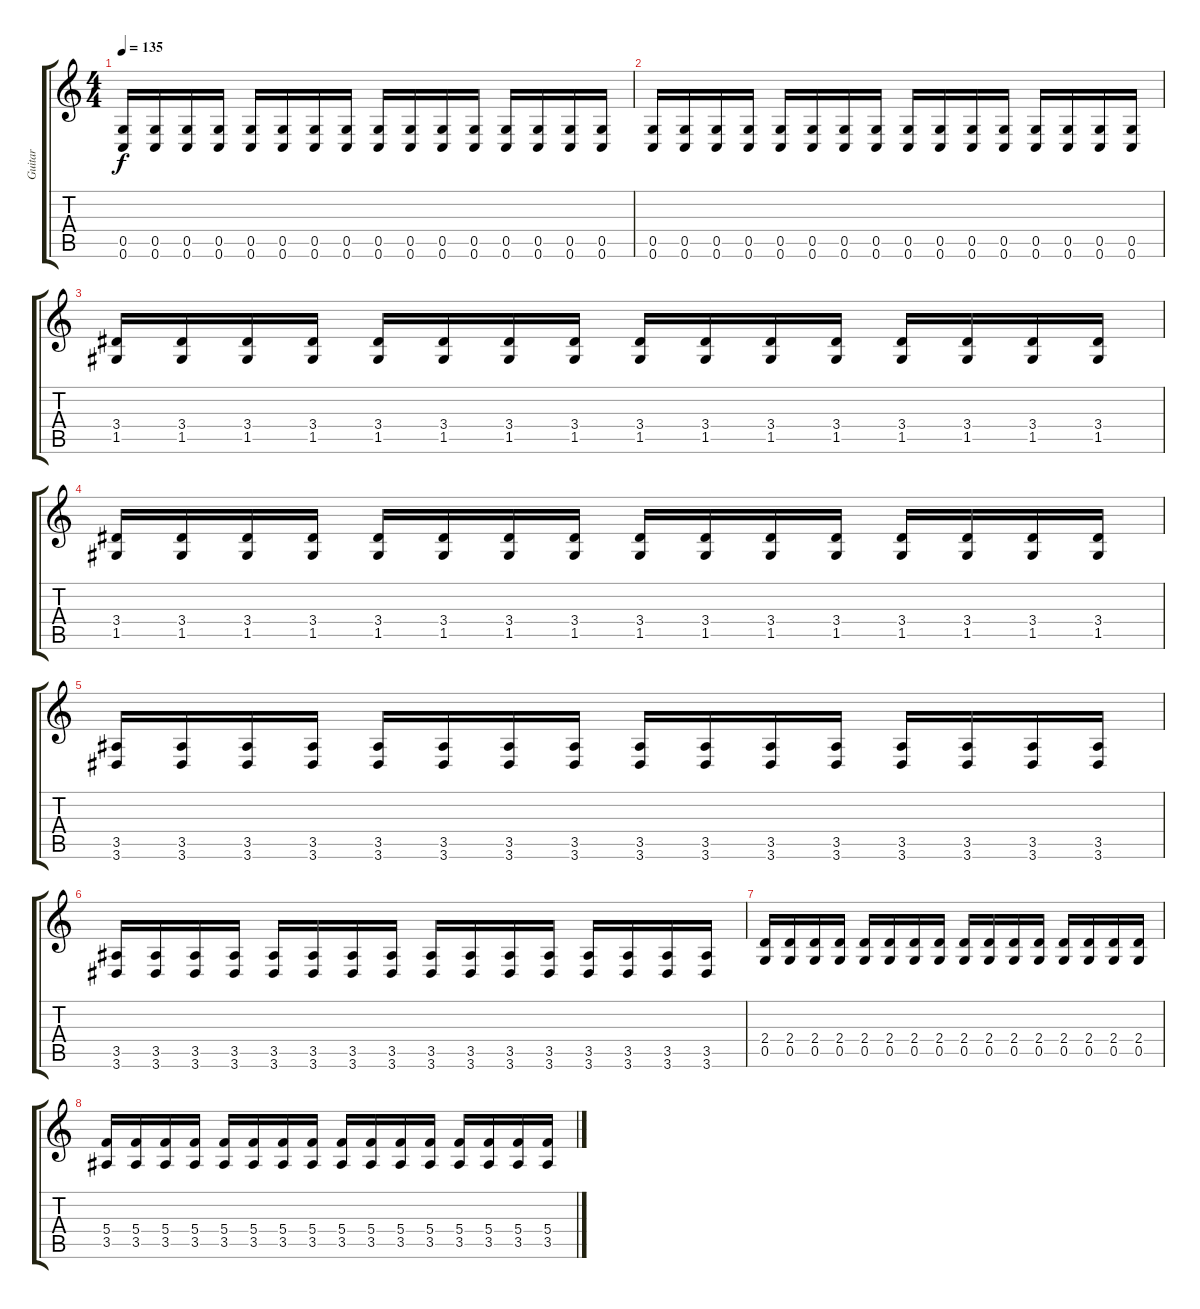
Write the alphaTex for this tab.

\track ("Guitar" "Guitar") {instrument overdrivenguitar}
\staff {score tabs}
\tuning (D4 A3 F3 C3 G2 C2) {hide}
\ts (4 4)
\tempo 135
\clef g2
\ks c
(0.5 0.6).16{dy f} (0.5 0.6).16 (0.5 0.6).16 (0.5 0.6).16 (0.5 0.6).16 (0.5 0.6).16 (0.5 0.6).16 (0.5 0.6).16 (0.5 0.6).16 (0.5 0.6).16 (0.5 0.6).16 (0.5 0.6).16 (0.5 0.6).16 (0.5 0.6).16 (0.5 0.6).16 (0.5 0.6).16 |
(0.5 0.6).16 (0.5 0.6).16 (0.5 0.6).16 (0.5 0.6).16 (0.5 0.6).16 (0.5 0.6).16 (0.5 0.6).16 (0.5 0.6).16 (0.5 0.6).16 (0.5 0.6).16 (0.5 0.6).16 (0.5 0.6).16 (0.5 0.6).16 (0.5 0.6).16 (0.5 0.6).16 (0.5 0.6).16 |
(3.4 1.5).16 (3.4 1.5).16 (3.4 1.5).16 (3.4 1.5).16 (3.4 1.5).16 (3.4 1.5).16 (3.4 1.5).16 (3.4 1.5).16 (3.4 1.5).16 (3.4 1.5).16 (3.4 1.5).16 (3.4 1.5).16 (3.4 1.5).16 (3.4 1.5).16 (3.4 1.5).16 (3.4 1.5).16 |
(3.4 1.5).16 (3.4 1.5).16 (3.4 1.5).16 (3.4 1.5).16 (3.4 1.5).16 (3.4 1.5).16 (3.4 1.5).16 (3.4 1.5).16 (3.4 1.5).16 (3.4 1.5).16 (3.4 1.5).16 (3.4 1.5).16 (3.4 1.5).16 (3.4 1.5).16 (3.4 1.5).16 (3.4 1.5).16 |
(3.5 3.6).16 (3.5 3.6).16 (3.5 3.6).16 (3.5 3.6).16 (3.5 3.6).16 (3.5 3.6).16 (3.5 3.6).16 (3.5 3.6).16 (3.5 3.6).16 (3.5 3.6).16 (3.5 3.6).16 (3.5 3.6).16 (3.5 3.6).16 (3.5 3.6).16 (3.5 3.6).16 (3.5 3.6).16 |
(3.5 3.6).16 (3.5 3.6).16 (3.5 3.6).16 (3.5 3.6).16 (3.5 3.6).16 (3.5 3.6).16 (3.5 3.6).16 (3.5 3.6).16 (3.5 3.6).16 (3.5 3.6).16 (3.5 3.6).16 (3.5 3.6).16 (3.5 3.6).16 (3.5 3.6).16 (3.5 3.6).16 (3.5 3.6).16 |
(2.4 0.5).16 (2.4 0.5).16 (2.4 0.5).16 (2.4 0.5).16 (2.4 0.5).16 (2.4 0.5).16 (2.4 0.5).16 (2.4 0.5).16 (2.4 0.5).16 (2.4 0.5).16 (2.4 0.5).16 (2.4 0.5).16 (2.4 0.5).16 (2.4 0.5).16 (2.4 0.5).16 (2.4 0.5).16 |
(5.4 3.5).16 (5.4 3.5).16 (5.4 3.5).16 (5.4 3.5).16 (5.4 3.5).16 (5.4 3.5).16 (5.4 3.5).16 (5.4 3.5).16 (5.4 3.5).16 (5.4 3.5).16 (5.4 3.5).16 (5.4 3.5).16 (5.4 3.5).16 (5.4 3.5).16 (5.4 3.5).16 (5.4 3.5).16
